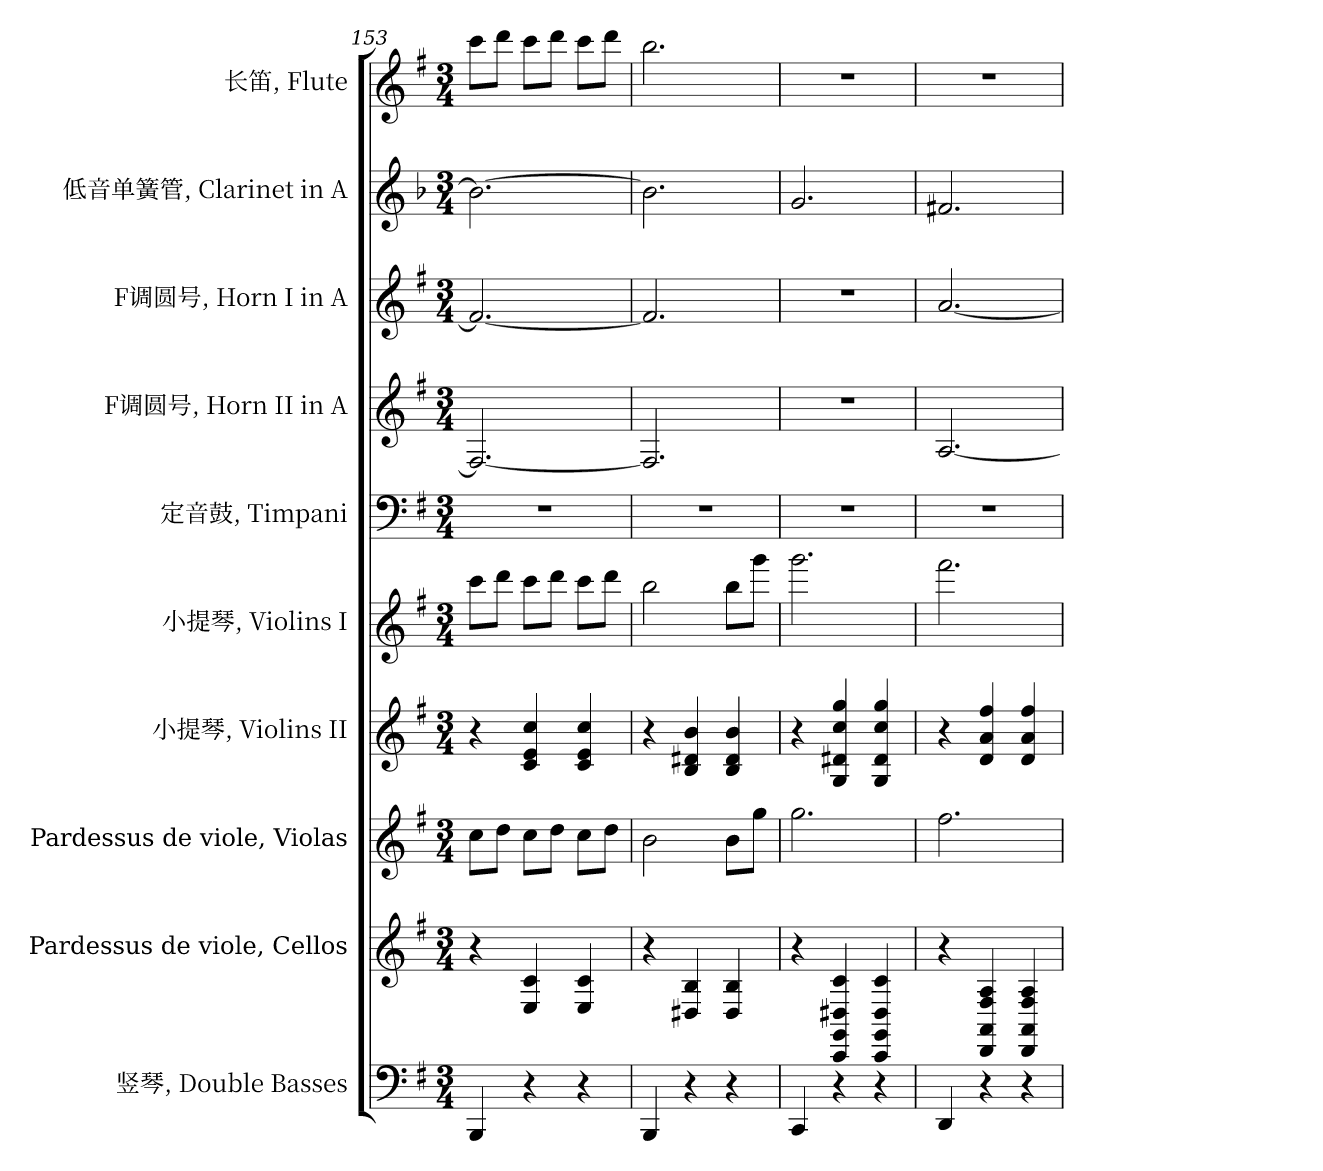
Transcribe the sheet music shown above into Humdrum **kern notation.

**kern	**kern	**kern	**kern	**kern	**kern	**kern	**kern	**kern	**kern
*part10	*part9	*part8	*part7	*part6	*part5	*part4	*part3	*part2	*part1
*staff10	*staff9	*staff8	*staff7	*staff6	*staff5	*staff4	*staff3	*staff2	*staff1
*I"竖琴, Double Basses	*I"Pardessus de viole, Cellos	*I"Pardessus de viole, Violas	*I"小提琴, Violins II	*I"小提琴, Violins I	*I"定音鼓, Timpani	*I"F调圆号, Horn II in A	*I"F调圆号, Horn I in A	*I"低音单簧管, Clarinet in A	*I"长笛, Flute
*	*I'Pds. v.	*I'Pds. v.	*I'Vln.	*I'Vln.	*I'Timp.	*I'F Hn.	*I'F Hn.	*	*I'Fl.
*clefF4	*clefG2	*clefG2	*clefG2	*clefG2	*clefF4	*clefG2	*clefG2	*clefG2	*clefG2
*	*	*	*	*	*	*ITrd4c7	*ITrd4c7	*ITrd8c14	*
*k[f#]	*k[f#]	*k[f#]	*k[f#]	*k[f#]	*k[f#]	*k[]	*k[]	*k[b-]	*k[f#]
*M3/4	*M3/4	*M3/4	*M3/4	*M3/4	*M3/4	*M3/4	*M3/4	*M3/4	*M3/4
*MM162	*MM162	*MM162	*MM162	*MM162	*MM162	*MM162	*MM162	*MM162	*MM162
=153	=153	=153	=153	=153	=153	=153	=153	=153	=153
4BBB/	4r	8cc\L	4r	8ccc\L	2.r	2.BB/_	2.B/_	2.B\_	8ccc\L
.	.	8dd\J	.	8ddd\J	.	.	.	.	8ddd\J
4r	4E/ 4c/	8cc\L	4c/ 4e/ 4cc/	8ccc\L	.	.	.	.	8ccc\L
.	.	8dd\J	.	8ddd\J	.	.	.	.	8ddd\J
*	*	*	*	*	*	*	*	*	*MM186
4r	4E/ 4c/	8cc\L	4c/ 4e/ 4cc/	8ccc\L	.	.	.	.	8ccc\L
.	.	8dd\J	.	8ddd\J	.	.	.	.	8ddd\J
!!LO:PB:g=z
=154	=154	=154	=154	=154	=154	=154	=154	=154	=154
*	*	*	*	*	*	*	*	*	*MM162
4BBB/	4r	2b\	4r	2bb\	2.r	2.BB/]	2.B/]	2.B\]	2.bb\
4r	4D#X/ 4B/	.	4B/ 4d#X/ 4b/	.	.	.	.	.	.
4r	4D#/ 4B/	8b\L	4B/ 4d#/ 4b/	8bb\L	.	.	.	.	.
.	.	8gg\J	.	8ggg\J	.	.	.	.	.
=155	=155	=155	=155	=155	=155	=155	=155	=155	=155
*	*	*	*	*	*	*	*	*	*MM164
4CC/	4r	2.gg\	4r	2.ggg\	2.r	2.r	2.r	2.G/	2.r
4r	4CC/ 4GG/ 4D#X/ 4c/	.	4G/ 4d#X/ 4cc/ 4gg/	.	.	.	.	.	.
4r	4CC/ 4GG/ 4D#/ 4c/	.	4G/ 4d#/ 4cc/ 4gg/	.	.	.	.	.	.
=156	=156	=156	=156	=156	=156	=156	=156	=156	=156
*	*	*	*	*	*	*	*	*	*MM166
4DD/	4r	2.ff#\	4r	2.fff#\	2.r	[2.D/	[2.d/	2.F#X/	2.r
4r	4DD/ 4AA/ 4F#/ 4A/	.	4d/ 4a/ 4ff#/	.	.	.	.	.	.
4r	4DD/ 4AA/ 4F#/ 4A/	.	4d/ 4a/ 4ff#/	.	.	.	.	.	.
=	=	=	=	=	=	=	=	=	=
*-	*-	*-	*-	*-	*-	*-	*-	*-	*-
